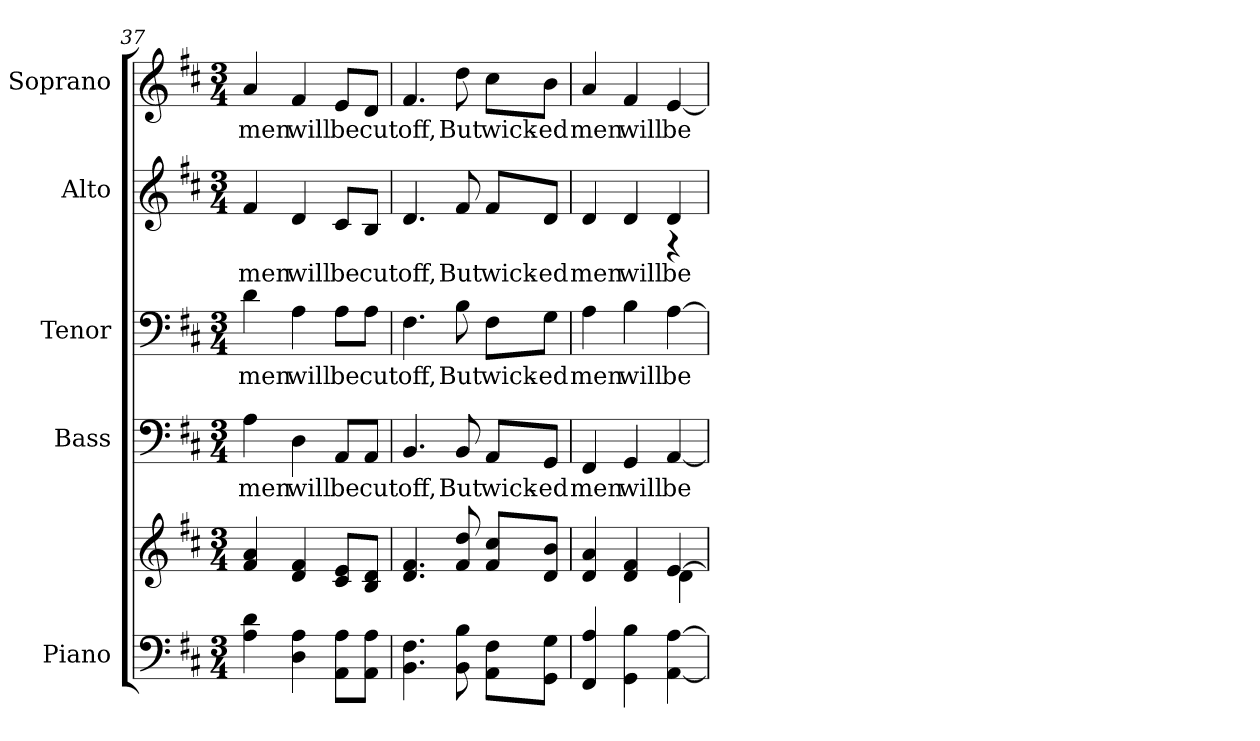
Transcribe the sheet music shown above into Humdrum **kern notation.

**kern	**kern	**kern	**text	**kern	**text	**kern	**text	**kern	**text
*part5	*part5	*part4	*part4	*part3	*part3	*part2	*part2	*part1	*part1
*staff6	*staff5	*staff4	*staff4	*staff3	*staff3	*staff2	*staff2	*staff1	*staff1
*I"Piano	*	*I"Bass	*	*I"Tenor	*	*I"Alto	*	*I"Soprano	*
*I'Pno.	*	*I'B.	*	*I'T.	*	*I'A.	*	*I'S.	*
!!LO:PB:g=z
*clefF4	*clefG2	*clefF4	*	*clefF4	*	*clefG2	*	*clefG2	*
*k[f#c#]	*k[f#c#]	*k[f#c#]	*	*k[f#c#]	*	*k[f#c#]	*	*k[f#c#]	*
*D:	*D:	*D:	*	*D:	*	*D:	*	*D:	*
*M3/4	*M3/4	*M3/4	*	*M3/4	*	*M3/4	*	*M3/4	*
=37	=37	=37	=37	=37	=37	=37	=37	=37	=37
!	!	!	!LO:LY:b:color=#000000	!	!	!	!	!	!
!	!	!	!	!	!LO:LY:b:color=#000000	!	!	!	!
!	!	!	!	!	!	!	!LO:LY:b:color=#000000	!	!
!	!	!	!	!	!	!	!	!	!LO:LY:b:color=#000000
4Ai\ 4di	4f#i/ 4ai	4Ai\	men	4di\	men	4f#i/	men	4ai/	men
!	!	!	!LO:LY:b:color=#000000	!	!	!	!	!	!
!	!	!	!	!	!LO:LY:b:color=#000000	!	!	!	!
!	!	!	!	!	!	!	!LO:LY:b:color=#000000	!	!
!	!	!	!	!	!	!	!	!	!LO:LY:b:color=#000000
4Di\ 4Ai	4di/ 4f#i	4Di\	will	4Ai\	will	4di/	will	4f#i/	will
!	!	!	!LO:LY:b:color=#000000	!	!	!	!	!	!
!	!	!	!	!	!LO:LY:b:color=#000000	!	!	!	!
!	!	!	!	!	!	!	!LO:LY:b:color=#000000	!	!
!	!	!	!	!	!	!	!	!	!LO:LY:b:color=#000000
8AAi\ 8Ai\L	8c#i/ 8ei/L	8AAi/L	be	8Ai\L	be	8c#i/L	be	8ei/L	be
!	!	!	!LO:LY:b:color=#000000	!	!	!	!	!	!
!	!	!	!	!	!LO:LY:b:color=#000000	!	!	!	!
!	!	!	!	!	!	!	!LO:LY:b:color=#000000	!	!
!	!	!	!	!	!	!	!	!	!LO:LY:b:color=#000000
8AAi\ 8Ai\J	8Bi/ 8di/J	8AAi/J	cut	8Ai\J	cut	8Bi/J	cut	8di/J	cut
=38	=38	=38	=38	=38	=38	=38	=38	=38	=38
!	!	!	!LO:LY:b:color=#000000	!	!	!	!	!	!
!	!	!	!	!	!LO:LY:b:color=#000000	!	!	!	!
!	!	!	!	!	!	!	!LO:LY:b:color=#000000	!	!
!	!	!	!	!	!	!	!	!	!LO:LY:b:color=#000000
4.BBi\ 4.F#i	4.di/ 4.f#i	4.BBi/	off,	4.F#i\	off,	4.di/	off,	4.f#i/	off,
!	!	!	!LO:LY:b:color=#000000	!	!	!	!	!	!
!	!	!	!	!	!LO:LY:b:color=#000000	!	!	!	!
!	!	!	!	!	!	!	!LO:LY:b:color=#000000	!	!
!	!	!	!	!	!	!	!	!	!LO:LY:b:color=#000000
8BBi\ 8Bi	8f#i/ 8ddi	8BBi/	But	8Bi\	But	8f#i/	But	8ddi\	But
!	!	!	!LO:LY:b:color=#000000	!	!	!	!	!	!
!	!	!	!	!	!LO:LY:b:color=#000000	!	!	!	!
!	!	!	!	!	!	!	!LO:LY:b:color=#000000	!	!
!	!	!	!	!	!	!	!	!	!LO:LY:b:color=#000000
8AAi\ 8F#i\L	8f#i/ 8cc#i/L	8AAi/L	wick-	8F#i\L	wick-	8f#i/L	wick-	8cc#i\L	wick-
!	!	!	!LO:LY:b:color=#000000	!	!	!	!	!	!
!	!	!	!	!	!LO:LY:b:color=#000000	!	!	!	!
!	!	!	!	!	!	!	!LO:LY:b:color=#000000	!	!
!	!	!	!	!	!	!	!	!	!LO:LY:b:color=#000000
8GGi\ 8Gi\J	8di/ 8bi/J	8GGi/J	-ed	8Gi\J	-ed	8di/J	-ed	8bi\J	-ed
=39	=39	=39	=39	=39	=39	=39	=39	=39	=39
*	*^	*	*	*	*	*	*	*	*
!	!	!	!	!LO:LY:b:color=#000000	!	!	!	!	!	!
!	!	!	!	!	!	!LO:LY:b:color=#000000	!	!	!	!
!	!	!	!	!	!	!	!	!LO:LY:b:color=#000000	!	!
*	*	*	*	*	*	*	*^	*	*	*
!	!	!	!	!	!	!	!	!	!	!	!LO:LY:b:color=#000000
4FF#i/ 4Ai	4di/ 4ai	2ryy	4FF#i/	men	4Ai\	men	4di/	2ryy	men	4ai/	men
!	!	!	!	!LO:LY:b:color=#000000	!	!	!	!	!	!	!
!	!	!	!	!	!	!LO:LY:b:color=#000000	!	!	!	!	!
!	!	!	!	!	!	!	!	!	!LO:LY:b:color=#000000	!	!
!	!	!	!	!	!	!	!	!	!	!	!LO:LY:b:color=#000000
4GGi\ 4Bi	4di/ 4f#i	.	4GGi/	will	4Bi\	will	4di/	.	will	4f#i/	will
!	!	!	!	!LO:LY:b:color=#000000	!	!	!	!	!	!	!
!	!	!	!	!	!	!LO:LY:b:color=#000000	!	!	!	!	!
!	!	!	!	!	!	!	!	!	!LO:LY:b:color=#000000	!	!
!	!	!	!	!	!	!	!	!	!	!	!LO:LY:b:color=#000000
[<4AAi\ [>4Ai	[>4ei/	4di\	[<4AAi/	be	[>4Ai\	be	4di/	4r	be	[<4ei/	be
*	*v	*v	*	*	*	*	*v	*v	*	*	*
=	=	=	=	=	=	=	=	=	=
*-	*-	*-	*-	*-	*-	*-	*-	*-	*-
